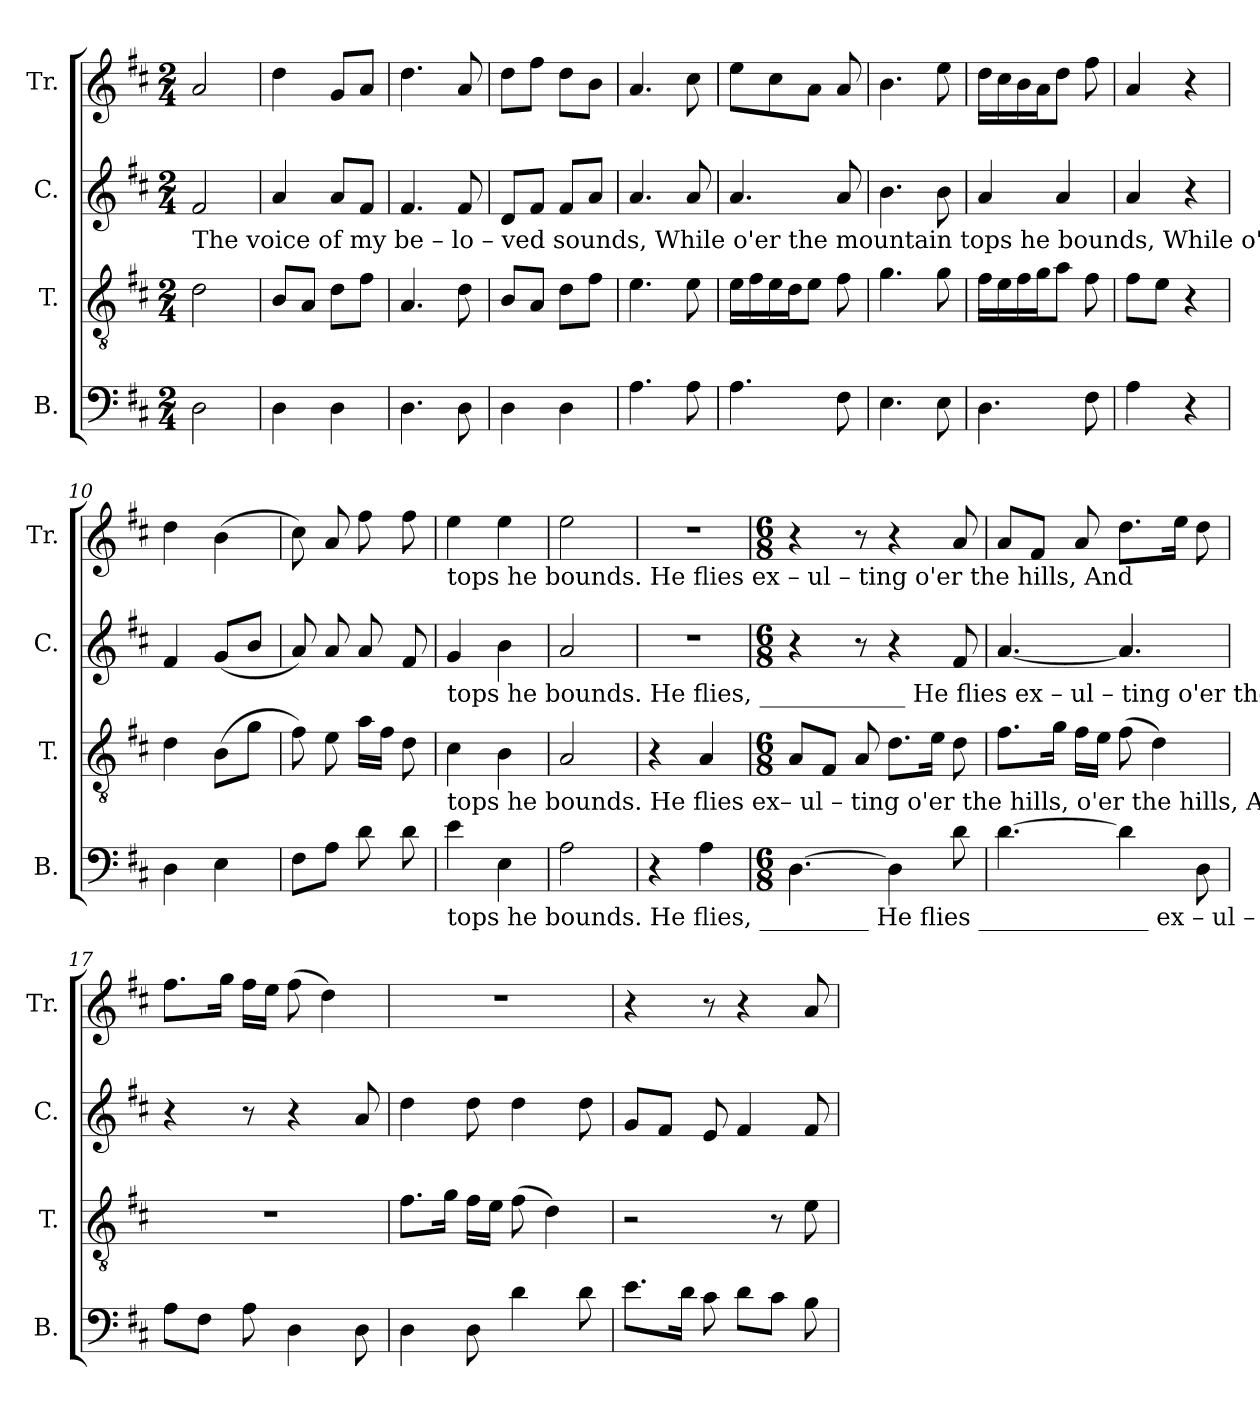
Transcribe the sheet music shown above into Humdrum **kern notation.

**kern	**kern	**kern	**kern
*part4	*part3	*part2	*part1
*staff4	*staff3	*staff2	*staff1
*I"B.	*I"T.	*I"C.	*I"Tr.
*I'B.	*I'T.	*I'C.	*I'Tr.
*clefF4	*clefGv2	*clefG2	*clefG2
*k[f#c#]	*k[f#c#]	*k[f#c#]	*k[f#c#]
*M2/4	*M2/4	*M2/4	*M2/4
*MM70	*MM70	*MM70	*MM70
=1	=1	=1	=1
!	!	!LO:TX:b:t=The  voice   of       my    be  –  lo – ved  sounds,  While  o'er            the  mountain tops        he      bounds,    While  o'er        the  mountain	!
2D\	2d\	2f#/	2a/
=2	=2	=2	=2
4D\	8B/L	4a/	4dd\
.	8A/J	.	.
4D\	8d\L	8a/L	8g/L
.	8f#\J	8f#/J	8a/J
=3	=3	=3	=3
4.D\	4.A/	4.f#/	4.dd\
8D\	8d\	8f#/	8a/
=4	=4	=4	=4
4D\	8B/L	8d/L	8dd\L
.	8A/J	8f#/J	8ff#\J
4D\	8d\L	8f#/L	8dd\L
.	8f#\J	8a/J	8b\J
=5	=5	=5	=5
4.A\	4.e\	4.a/	4.a/
8A\	8e\	8a/	8cc#\
=6	=6	=6	=6
4.A\	16e\LL	4.a/	8ee\L
.	16f#\	.	.
.	16e\	.	8cc#\
.	16d\J	.	.
.	8e\J	.	8a\J
8F#\	8f#\	8a/	8a/
=7	=7	=7	=7
4.E\	4.g\	4.b\	4.b\
8E\	8g\	8b\	8ee\
=8	=8	=8	=8
4.D\	16f#\LL	4a/	16dd\LL
.	16e\	.	16cc#\
.	16f#\	.	16b\
.	16g\J	.	16a\J
.	8a\J	4a/	8dd\J
8F#\	8f#\	.	8ff#\
=9	=9	=9	=9
4A\	8f#\L	4a/	4a/
.	8e\J	.	.
4r	4r	4r	4r
=10	=10	=10	=10
4D\	4d\	4f#/	4dd\
4E\	(8B\L	(8g/L	(4b\
.	8g\J	8b/J	.
=11	=11	=11	=11
8F#\L	8f#\)	8a/)	8cc#\)
8A\J	8e\	8a/	8a/
8d\	16a\LL	8a/	8ff#\
.	16f#\JJ	.	.
8d\	8d\	8f#/	8ff#\
!!LO:LB:g=z
=12	=12	=12	=12
!	!	!	!LO:TX:b:t=tops he bounds.                                                    He     flies     ex  – ul  – ting    o'er     the   hills,                                                                                     And
!	!	!LO:TX:b:t=tops he bounds.                                                  He      flies, ____________                                              He   flies    ex  – ul  –  ting   o'er     the  hills,   And	!
!	!LO:TX:b:t=tops he bounds.     He        flies     ex– ul  –  ting   o'er      the   hills,                                                      o'er    the   hills,                                           And	!	!
!LO:TX:b:t=tops he bounds.       He         flies, _________       He     flies ______________     ex –  ul  –  ting   o'er  the   hills,   And   all    my    soul    with  trans–port	!	!	!
4e\	4c#\	4g/	4ee\
4E\	4B\	4b\	4ee\
=13	=13	=13	=13
2A\	2A/	2a/	2ee\
=14	=14	=14	=14
4r	4r	2r	2r
4A\	4A/	.	.
=15	=15	=15	=15
*M6/8	*M6/8	*M6/8	*M6/8
[4.D\	8A/L	4r	4r
.	8F#/J	.	.
.	8A/	8r	8r
4D\]	8.d\L	4r	4r
.	16e\Jk	.	.
8d\	8d\	8f#/	8a/
=16	=16	=16	=16
[4.d\	8.f#\L	[4.a/	8a/L
.	.	.	8f#/J
.	16g\Jk	.	.
.	16f#\LL	.	8a/
.	16e\JJ	.	.
4d\]	(8f#\	4.a/]	8.dd\L
.	4d\)	.	.
.	.	.	16ee\Jk
8D\	.	.	8dd\
=17	=17	=17	=17
8A\L	2.r	4r	8.ff#\L
8F#\J	.	.	.
.	.	.	16gg\Jk
8A\	.	8r	16ff#\LL
.	.	.	16ee\JJ
4D\	.	4r	(8ff#\
.	.	.	4dd\)
8D\	.	8a/	.
=18	=18	=18	=18
4D\	8.f#\L	4dd\	2.r
.	16g\Jk	.	.
8D\	16f#\LL	8dd\	.
.	16e\JJ	.	.
4d\	(8f#\	4dd\	.
.	4d\)	.	.
8d\	.	8dd\	.
=19	=19	=19	=19
8.e\L	2r	8g/L	4r
.	.	8f#/J	.
16d\Jk	.	.	.
8c#\	.	8e/	8r
8d\L	.	4f#/	4r
8c#\J	8r	.	.
8B\	8e\	8f#/	8a/
=	=	=	=
*-	*-	*-	*-
